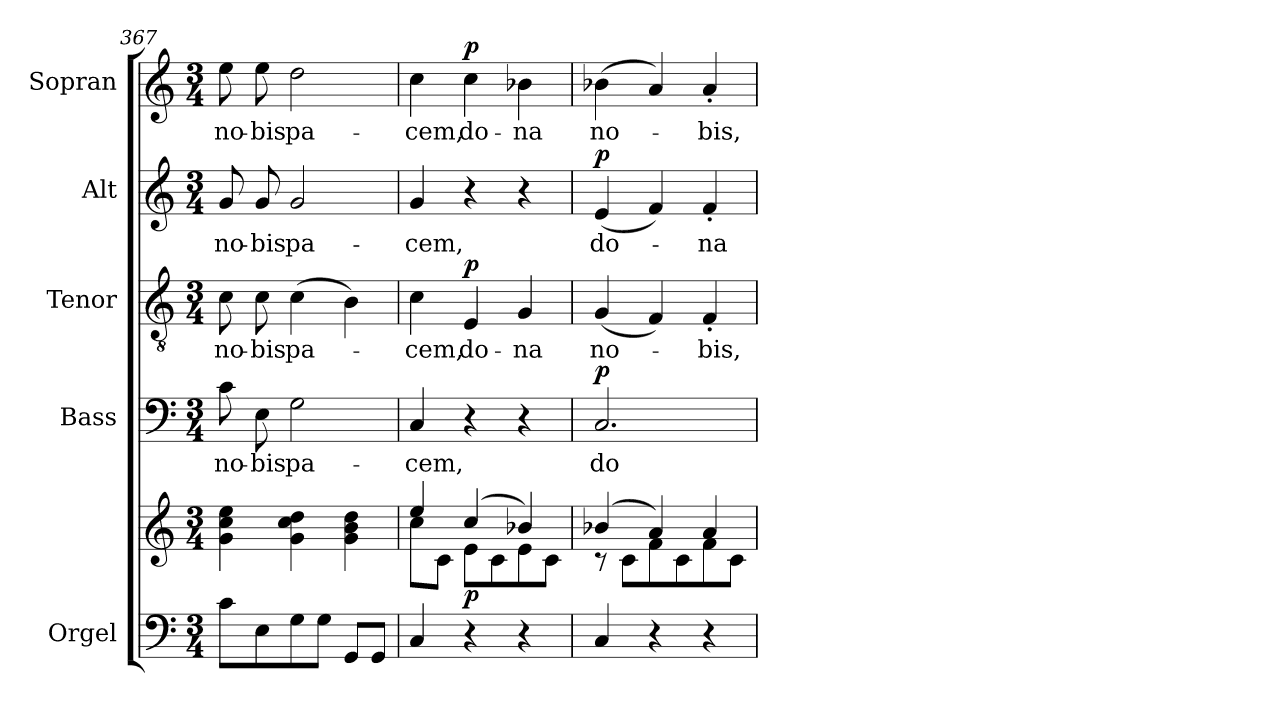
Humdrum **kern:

**kern	**kern	**dynam	**kern	**text	**dynam	**kern	**text	**dynam	**kern	**text	**dynam	**kern	**text	**dynam
*part5	*part5	*part5	*part4	*part4	*part4	*part3	*part3	*part3	*part2	*part2	*part2	*part1	*part1	*part1
*staff6	*staff5	*staff5/6	*staff4	*staff4	*staff4	*staff3	*staff3	*staff3	*staff2	*staff2	*staff2	*staff1	*staff1	*staff1
*I"Orgel	*	*	*I"Bass	*	*	*I"Tenor	*	*	*I"Alt	*	*	*I"Sopran	*	*
*	*	*	*I'B.	*	*	*I'T.	*	*	*I'A.	*	*	*I'S.	*	*
*clefF4	*clefG2	*	*clefF4	*	*	*clefGv2	*	*	*clefG2	*	*	*clefG2	*	*
*k[]	*k[]	*	*k[]	*	*	*k[]	*	*	*k[]	*	*	*k[]	*	*
*C:	*C:	*	*C:	*	*	*C:	*	*	*C:	*	*	*C:	*	*
*M3/4	*M3/4	*	*M3/4	*	*	*M3/4	*	*	*M3/4	*	*	*M3/4	*	*
=367	=367	=367	=367	=367	=367	=367	=367	=367	=367	=367	=367	=367	=367	=367
!	!	!	!	!LO:LY:b	!	!	!LO:LY:b	!	!	!LO:LY:b	!	!	!LO:LY:b	!
8c\L	4g\ 4cc\ 4ee\	.	8c\	no-	.	8c\	no-	.	8g/	no-	.	8ee\	no-	.
!	!	!	!	!LO:LY:b	!	!	!LO:LY:b	!	!	!LO:LY:b	!	!	!LO:LY:b	!
8E\	.	.	8E\	-bis	.	8c\	-bis	.	8g/	-bis	.	8ee\	-bis	.
!	!	!	!	!LO:LY:b	!	!	!LO:LY:b	!	!	!LO:LY:b	!	!	!LO:LY:b	!
8G\	4g\ 4cc\ 4dd\	.	2G\	pa-	.	(>4c\	pa-	.	2g/	pa-	.	2dd\	pa-	.
8G\J	.	.	.	.	.	.	.	.	.	.	.	.	.	.
8GG/L	4g\ 4b\ 4dd\	.	.	.	.	4B\)	.	.	.	.	.	.	.	.
8GG/J	.	.	.	.	.	.	.	.	.	.	.	.	.	.
=368	=368	=368	=368	=368	=368	=368	=368	=368	=368	=368	=368	=368	=368	=368
*	*^	*	*	*	*	*	*	*	*	*	*	*	*	*
!	!	!	!	!	!LO:LY:b	!	!	!LO:LY:b	!	!	!LO:LY:b	!	!	!LO:LY:b	!
4C/	4ee/	8cc\L	.	4C/	-cem,	.	4c\	-cem,	.	4g/	-cem,	.	4cc\	-cem,	.
.	.	8c\J	.	.	.	.	.	.	.	.	.	.	.	.	.
!	!	!	!LO:DY:b	!	!	!	!	!LO:LY:b	!LO:DY:a	!	!	!	!	!LO:LY:b	!LO:DY:a
4r	(4cc/	8e\L	p	4r	.	.	4E/	do-	p	4r	.	.	4cc\	do-	p
.	.	8c\	.	.	.	.	.	.	.	.	.	.	.	.	.
!	!	!	!	!	!	!	!	!LO:LY:b	!	!	!	!	!	!LO:LY:b	!
4r	4b-X/)	8e\	.	4r	.	.	4G/	-na	.	4r	.	.	4b-X\	-na	.
.	.	8c\J	.	.	.	.	.	.	.	.	.	.	.	.	.
!!LO:LB:g=z
=369	=369	=369	=369	=369	=369	=369	=369	=369	=369	=369	=369	=369	=369	=369	=369
!	!	!	!	!	!LO:LY:b	!LO:DY:a	!	!LO:LY:b	!	!	!LO:LY:b	!LO:DY:a	!	!LO:LY:b	!
4C/	(4b-X/	8rc	.	2.C/	do-	p	(<4G/	no-	.	(<4e/	do-	p	(>4b-X\	no-	.
.	.	8c\L	.	.	.	.	.	.	.	.	.	.	.	.	.
4r	4a/)	8f\	.	.	.	.	4F/)	.	.	4f/)	.	.	4a/)	.	.
.	.	8c\	.	.	.	.	.	.	.	.	.	.	.	.	.
!	!	!	!	!	!	!	!	!LO:LY:b	!	!	!LO:LY:b	!	!	!LO:LY:b	!
4r	4a/	8f\	.	.	.	.	4F'</	-bis,	.	4f'</	-na	.	4a'</	-bis,	.
.	.	8c\J	.	.	.	.	.	.	.	.	.	.	.	.	.
*	*v	*v	*	*	*	*	*	*	*	*	*	*	*	*	*
=	=	=	=	=	=	=	=	=	=	=	=	=	=	=
*-	*-	*-	*-	*-	*-	*-	*-	*-	*-	*-	*-	*-	*-	*-
